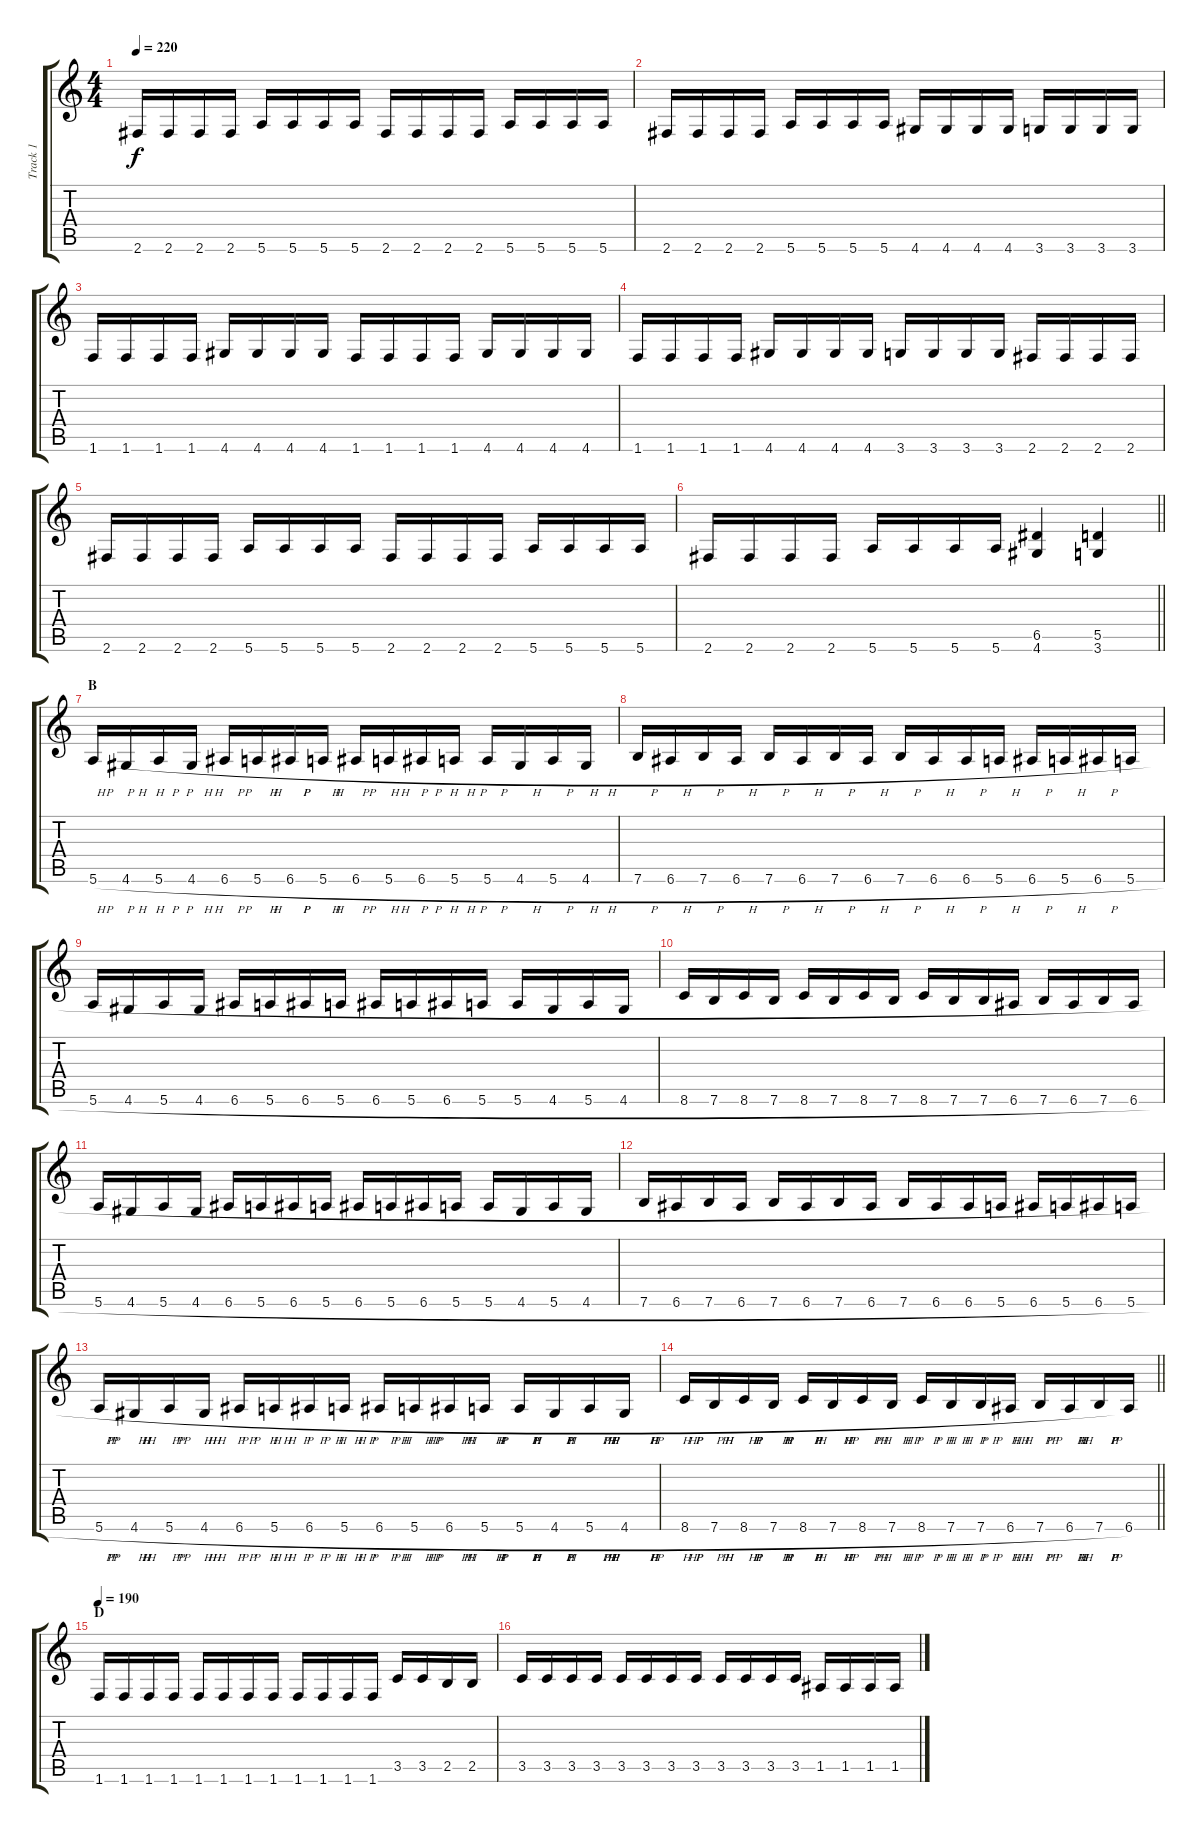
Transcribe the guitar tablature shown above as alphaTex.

\track ("Track 1" "Track 1") {instrument overdrivenguitar}
\staff {score tabs}
\tuning (E4 B3 G3 D3 A2 E2) {hide}
\ts (4 4)
\tempo 220
\clef g2
\ks c
2.6.16{dy f} 2.6.16 2.6.16 2.6.16 5.6.16 5.6.16 5.6.16 5.6.16 2.6.16 2.6.16 2.6.16 2.6.16 5.6.16 5.6.16 5.6.16 5.6.16 |
2.6.16 2.6.16 2.6.16 2.6.16 5.6.16 5.6.16 5.6.16 5.6.16 4.6.16 4.6.16 4.6.16 4.6.16 3.6.16 3.6.16 3.6.16 3.6.16 |
1.6.16 1.6.16 1.6.16 1.6.16 4.6.16 4.6.16 4.6.16 4.6.16 1.6.16 1.6.16 1.6.16 1.6.16 4.6.16 4.6.16 4.6.16 4.6.16 |
1.6.16 1.6.16 1.6.16 1.6.16 4.6.16 4.6.16 4.6.16 4.6.16 3.6.16 3.6.16 3.6.16 3.6.16 2.6.16 2.6.16 2.6.16 2.6.16 |
2.6.16 2.6.16 2.6.16 2.6.16 5.6.16 5.6.16 5.6.16 5.6.16 2.6.16 2.6.16 2.6.16 2.6.16 5.6.16 5.6.16 5.6.16 5.6.16 |
\barLineRight lightlight
2.6.16 2.6.16 2.6.16 2.6.16 5.6.16 5.6.16 5.6.16 5.6.16 (6.5 4.6).4 (5.5 3.6).4 |
\section ("" "B")
5.6{h}.16 4.6{h}.16 5.6{h}.16 4.6{h}.16 6.6{h}.16 5.6{h}.16 6.6{h}.16 5.6{h}.16 6.6{h}.16 5.6{h}.16 6.6{h}.16 5.6{h}.16 5.6{h}.16 4.6{h}.16 5.6{h}.16 4.6{h}.16 |
7.6{h}.16 6.6{h}.16 7.6{h}.16 6.6{h}.16 7.6{h}.16 6.6{h}.16 7.6{h}.16 6.6{h}.16 7.6{h}.16 6.6{h}.16 6.6{h}.16 5.6{h}.16 6.6{h}.16 5.6{h}.16 6.6{h}.16 5.6{h}.16 |
5.6{h}.16 4.6{h}.16 5.6{h}.16 4.6{h}.16 6.6{h}.16 5.6{h}.16 6.6{h}.16 5.6{h}.16 6.6{h}.16 5.6{h}.16 6.6{h}.16 5.6{h}.16 5.6{h}.16 4.6{h}.16 5.6{h}.16 4.6{h}.16 |
8.6{h}.16 7.6{h}.16 8.6{h}.16 7.6{h}.16 8.6{h}.16 7.6{h}.16 8.6{h}.16 7.6{h}.16 8.6{h}.16 7.6{h}.16 7.6{h}.16 6.6{h}.16 7.6{h}.16 6.6{h}.16 7.6{h}.16 6.6{h}.16 |
5.6{h}.16 4.6{h}.16 5.6{h}.16 4.6{h}.16 6.6{h}.16 5.6{h}.16 6.6{h}.16 5.6{h}.16 6.6{h}.16 5.6{h}.16 6.6{h}.16 5.6{h}.16 5.6{h}.16 4.6{h}.16 5.6{h}.16 4.6{h}.16 |
7.6{h}.16 6.6{h}.16 7.6{h}.16 6.6{h}.16 7.6{h}.16 6.6{h}.16 7.6{h}.16 6.6{h}.16 7.6{h}.16 6.6{h}.16 6.6{h}.16 5.6{h}.16 6.6{h}.16 5.6{h}.16 6.6{h}.16 5.6{h}.16 |
5.6{h}.16 4.6{h}.16 5.6{h}.16 4.6{h}.16 6.6{h}.16 5.6{h}.16 6.6{h}.16 5.6{h}.16 6.6{h}.16 5.6{h}.16 6.6{h}.16 5.6{h}.16 5.6{h}.16 4.6{h}.16 5.6{h}.16 4.6{h}.16 |
\barLineRight lightlight
8.6{h}.16 7.6{h}.16 8.6{h}.16 7.6{h}.16 8.6{h}.16 7.6{h}.16 8.6{h}.16 7.6{h}.16 8.6{h}.16 7.6{h}.16 7.6{h}.16 6.6{h}.16 7.6{h}.16 6.6{h}.16 7.6{h}.16 6.6.16 |
\section ("" "D")
\tempo 190
1.6.16 1.6.16 1.6.16 1.6.16 1.6.16 1.6.16 1.6.16 1.6.16 1.6.16 1.6.16 1.6.16 1.6.16 3.5.16 3.5.16 2.5.16 2.5.16 |
3.5.16 3.5.16 3.5.16 3.5.16 3.5.16 3.5.16 3.5.16 3.5.16 3.5.16 3.5.16 3.5.16 3.5.16 1.5.16 1.5.16 1.5.16 1.5.16
